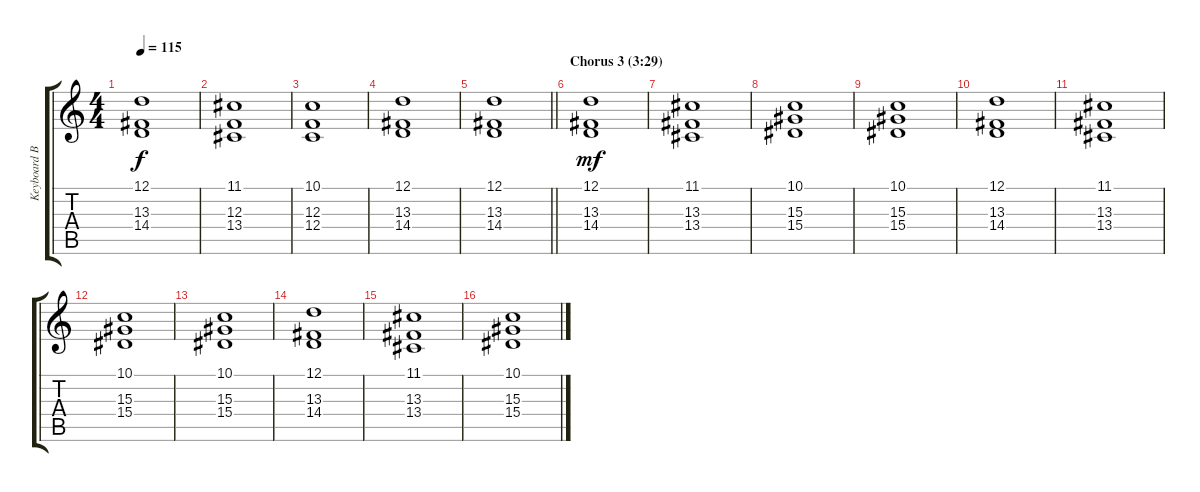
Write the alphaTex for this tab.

\track ("Keyboard Background" "Keyboard B") {instrument choiraahs}
\staff {score tabs}
\tuning (D4 A3 F3 C3 G2 D2) {hide}
\ts (4 4)
\tempo 115
\clef g2
\ks c
(12.1 13.3 14.4).1{dy f} |
(11.1 12.3 13.4).1 |
(10.1 12.3 12.4).1 |
(12.1 13.3 14.4).1 |
\barLineRight lightlight
(12.1 13.3 14.4).1 |
\section ("" "Chorus 3 (3:29)")
(12.1 13.3 14.4).1{dy mf} |
(11.1 13.3 13.4).1 |
(10.1 15.3 15.4).1 |
(10.1 15.3 15.4).1 |
(12.1 13.3 14.4).1 |
(11.1 13.3 13.4).1 |
(10.1 15.3 15.4).1 |
(10.1 15.3 15.4).1 |
(12.1 13.3 14.4).1 |
(11.1 13.3 13.4).1 |
(10.1 15.3 15.4).1
